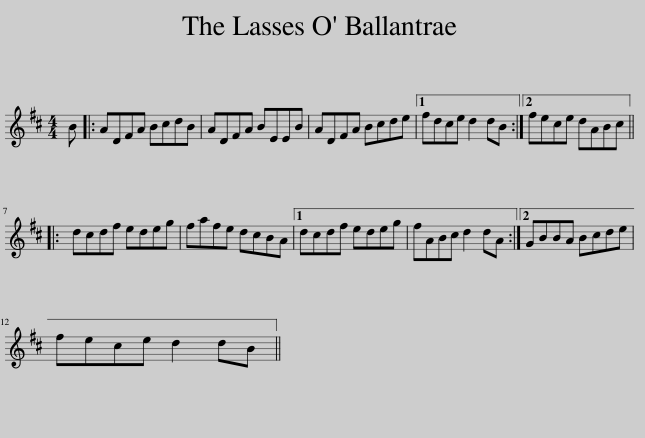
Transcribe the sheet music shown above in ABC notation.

X:1
L:1/8
M:4/4
I:linebreak $
K:D
V:1 treble
V:1
 B |: ADFA BcdB | ADFA BEEB | ADFA Bcde |1 fdce d2 dB :|2 %5
 fece dABc |:$ dcdf edeg | fafe dcBA |1 dcdf edeg | fABc d2 dA :|2 %10
 GBBA Bcde |$ fece d2 dB || %12
